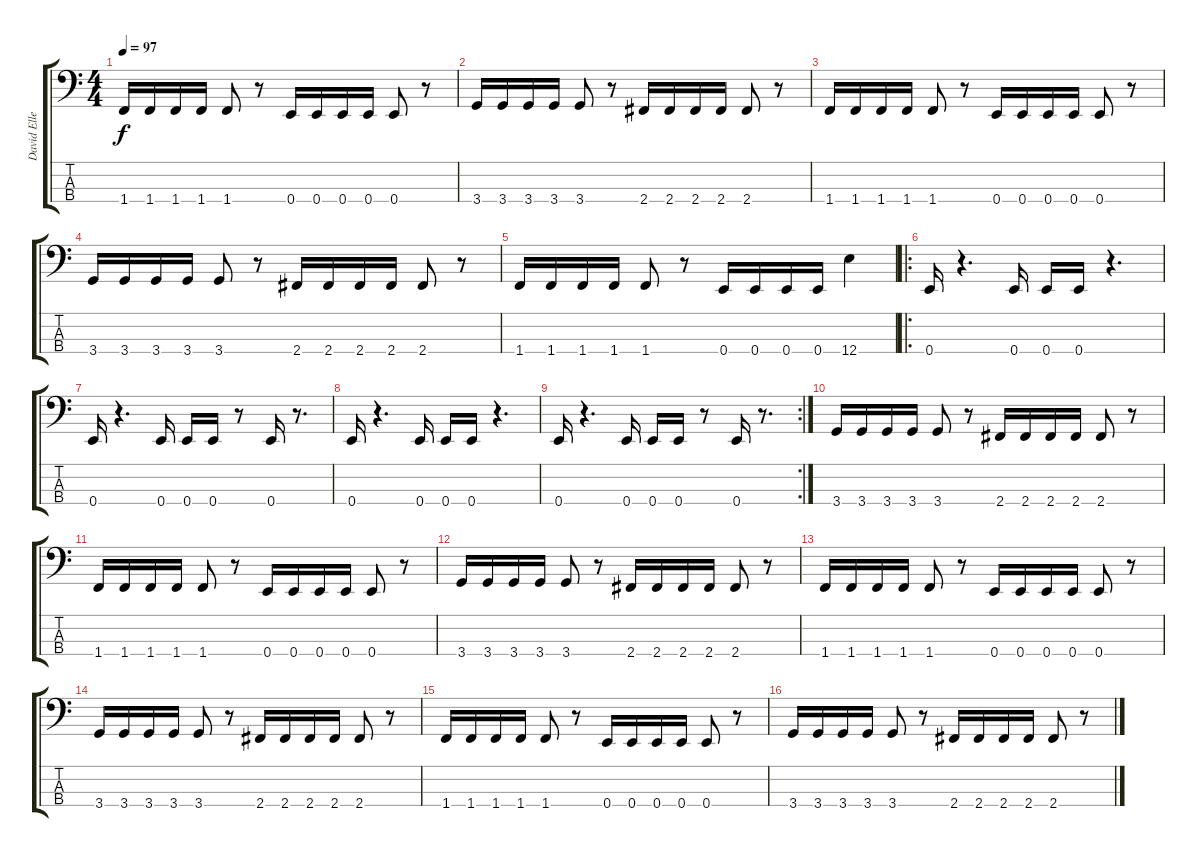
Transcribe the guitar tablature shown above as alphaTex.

\track ("David Ellefson" "David Elle") {instrument electricbassfinger}
\staff {score tabs}
\tuning (G2 D2 A1 E1) {hide}
\ts (4 4)
\tempo 97
\clef f4
\ks c
1.4.16{dy f} 1.4.16 1.4.16 1.4.16 1.4.8 r.8 0.4.16 0.4.16 0.4.16 0.4.16 0.4.8 r.8 |
3.4.16 3.4.16 3.4.16 3.4.16 3.4.8 r.8 2.4.16 2.4.16 2.4.16 2.4.16 2.4.8 r.8 |
1.4.16 1.4.16 1.4.16 1.4.16 1.4.8 r.8 0.4.16 0.4.16 0.4.16 0.4.16 0.4.8 r.8 |
3.4.16 3.4.16 3.4.16 3.4.16 3.4.8 r.8 2.4.16 2.4.16 2.4.16 2.4.16 2.4.8 r.8 |
1.4.16 1.4.16 1.4.16 1.4.16 1.4.8 r.8 0.4.16 0.4.16 0.4.16 0.4.16 12.4.4 |
\ro
0.4.16 r.4{d} 0.4.16 0.4.16 0.4.16 r.4{d} |
0.4.16 r.4{d} 0.4.16 0.4.16 0.4.16 r.8 0.4.16 r.8{d} |
0.4.16 r.4{d} 0.4.16 0.4.16 0.4.16 r.4{d} |
\rc 2
0.4.16 r.4{d} 0.4.16 0.4.16 0.4.16 r.8 0.4.16 r.8{d} |
3.4.16 3.4.16 3.4.16 3.4.16 3.4.8 r.8 2.4.16 2.4.16 2.4.16 2.4.16 2.4.8 r.8 |
1.4.16 1.4.16 1.4.16 1.4.16 1.4.8 r.8 0.4.16 0.4.16 0.4.16 0.4.16 0.4.8 r.8 |
3.4.16 3.4.16 3.4.16 3.4.16 3.4.8 r.8 2.4.16 2.4.16 2.4.16 2.4.16 2.4.8 r.8 |
1.4.16 1.4.16 1.4.16 1.4.16 1.4.8 r.8 0.4.16 0.4.16 0.4.16 0.4.16 0.4.8 r.8 |
3.4.16 3.4.16 3.4.16 3.4.16 3.4.8 r.8 2.4.16 2.4.16 2.4.16 2.4.16 2.4.8 r.8 |
1.4.16 1.4.16 1.4.16 1.4.16 1.4.8 r.8 0.4.16 0.4.16 0.4.16 0.4.16 0.4.8 r.8 |
3.4.16 3.4.16 3.4.16 3.4.16 3.4.8 r.8 2.4.16 2.4.16 2.4.16 2.4.16 2.4.8 r.8
